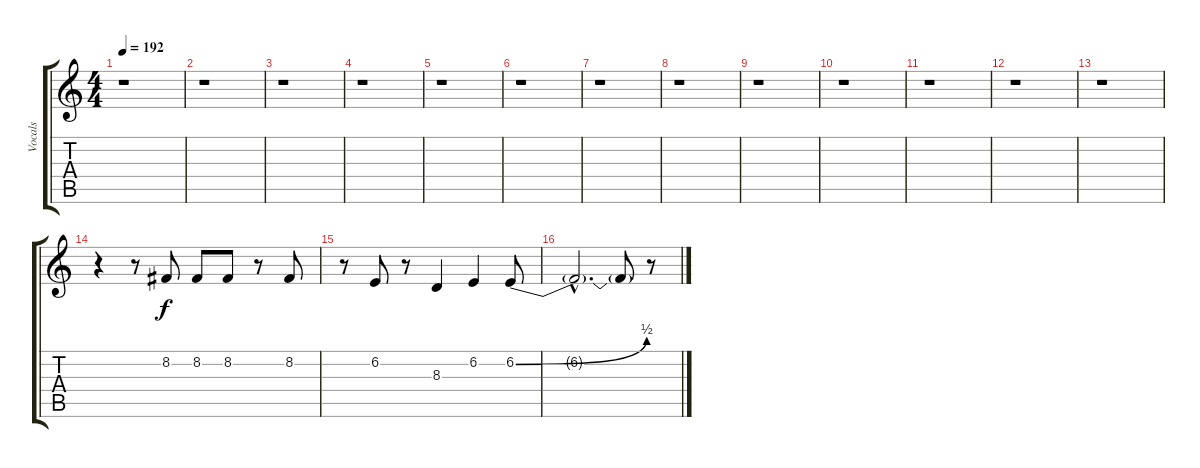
\track ("Vocals" "Vocals") {instrument lead2sawtooth}
\staff {score tabs}
\tuning (Eb4 Bb3 Gb3 Db3 Ab2 Eb2) {hide}
\ts (4 4)
\tempo 192
\clef g2
\ks c
r.1{dy f} |
r.1 |
r.1 |
r.1 |
r.1 |
r.1 |
r.1 |
r.1 |
r.1 |
r.1 |
r.1 |
r.1 |
r.1 |
r.4 r.8 8.2.8{volume 16} 8.2.8 8.2.8 r.8 8.2.8 |
r.8 6.2.8 r.8 8.3.4 6.2.4 6.2{be (bend 0 0 60 2)}.8 |
6.2{hac t}.2{d} 6.2{t}.8 r.8
